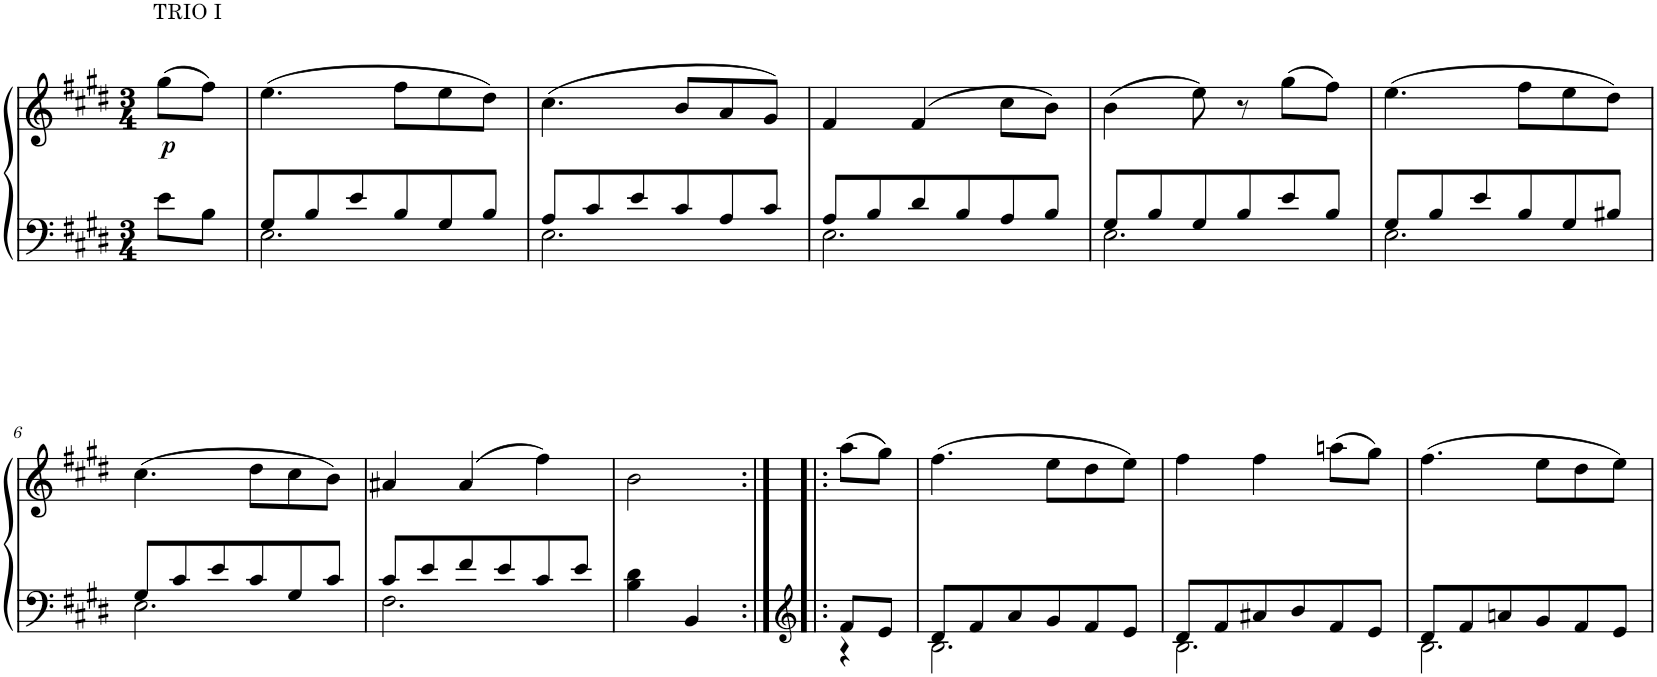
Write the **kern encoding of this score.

**kern	**kern	**dynam
*part1	*part1	*part1
*staff2	*staff1	*staff1/2
*I"Piano	*	*
*I'Pno.	*	*
*clefF4	*clefG2	*
*k[f#c#g#d#]	*k[f#c#g#d#]	*
*M3/4	*M3/4	*
=	=	=
!	!LO:TX:a:t=TRIO I	!
!	!	!LO:DY:b
8e\L	(8gg#\L	p
8B\J	8ff#\J)	.
=1	=1	=1
*^	*	*
8G#/L	2.E\	(4.ee\	.
8B/	.	.	.
8e/	.	.	.
8B/	.	8ff#\L	.
8G#/	.	8ee\	.
8B/J	.	8dd#\J)	.
=2	=2	=2	=2
8A/L	2.E\	(4.cc#\	.
8c#/	.	.	.
8e/	.	.	.
8c#/	.	8b/L	.
8A/	.	8a/	.
8c#/J	.	8g#/J)	.
=3	=3	=3	=3
8A/L	2.E\	4f#/	.
8B/	.	.	.
8d#/	.	(4f#/	.
8B/	.	.	.
8A/	.	8cc#\L	.
8B/J	.	8b\J)	.
=4	=4	=4	=4
8G#/L	2.E\	(4b\	.
8B/	.	.	.
8G#/	.	8ee\)	.
8B/	.	8r	.
8e/	.	(8gg#\L	.
8B/J	.	8ff#\J)	.
=5	=5	=5	=5
8G#/L	2.E\	(4.ee\	.
8B/	.	.	.
8e/	.	.	.
8B/	.	8ff#\L	.
8G#/	.	8ee\	.
8B#X/J	.	8dd#\J)	.
!!LO:LB:g=z
=6	=6	=6	=6
8G#/L	2.E\	(4.cc#\	.
8c#/	.	.	.
8e/	.	.	.
8c#/	.	8dd#\L	.
8G#/	.	8cc#\	.
8c#/J	.	8b\J)	.
=7	=7	=7	=7
8c#/L	2.F#\	4a#X/	.
8e/	.	.	.
8f#/	.	(4a#/	.
8e/	.	.	.
8c#/	.	4ff#\)	.
8e/J	.	.	.
*v	*v	*	*
=8	=8	=8
4B\ 4d#\	2b\	.
4BB/	.	.
=8X1:|!|:	=8X1:|!|:	=8X1:|!|:
*clefG2	*	*
*^	*	*
8f#/L	4r	(8aa\L	.
8e/J	.	8gg#\J)	.
=9	=9	=9	=9
8d#/L	2.B\	(4.ff#\	.
8f#/	.	.	.
8a/	.	.	.
8g#/	.	8ee\L	.
8f#/	.	8dd#\	.
8e/J	.	8ee\J)	.
=10	=10	=10	=10
8d#/L	2.B\	4ff#\	.
8f#/	.	.	.
8a#X/	.	4ff#\	.
8b/	.	.	.
8f#/	.	(8aan\L	.
8e/J	.	8gg#\J)	.
=11	=11	=11	=11
8d#/L	2.B\	(4.ff#\	.
8f#/	.	.	.
8an/	.	.	.
8g#/	.	8ee\L	.
8f#/	.	8dd#\	.
8e/J	.	8ee\J)	.
*v	*v	*	*
=	=	=
*-	*-	*-
